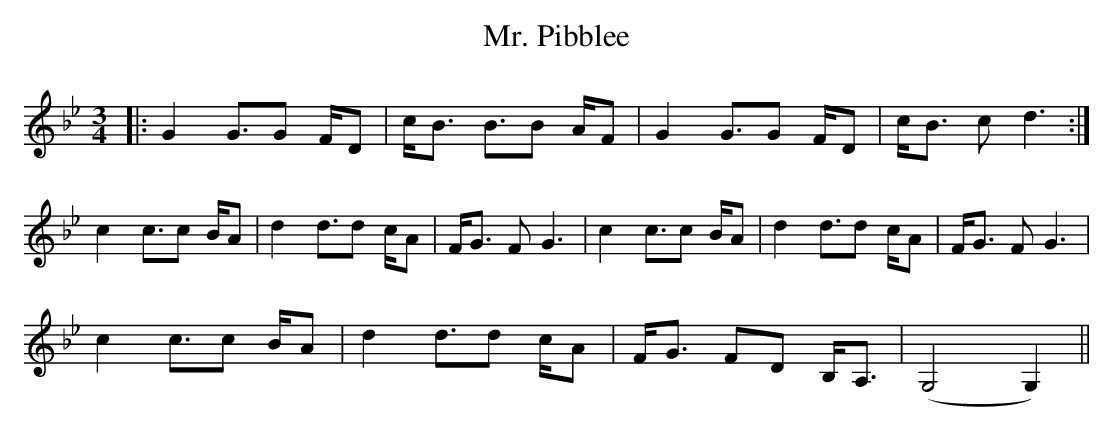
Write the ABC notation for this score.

X:1
T: Mr. Pibblee
M: 3/4
L: 1/8
K: Gmin
|:G2 G>G2 F/D|c<B B>B2 A/F|G2 G>G2 F/D|c<B c d3:|
c2 c>c2 B/A|d2 d>d2 c/A|F<G F G3|c2 c>c2 B/A|d2 d>d2 c/A|F<G F G3|
c2 c>c2 B/A|d2 d>d2 c/A|F<G FD B,<A,|(G,4 G,2)||
